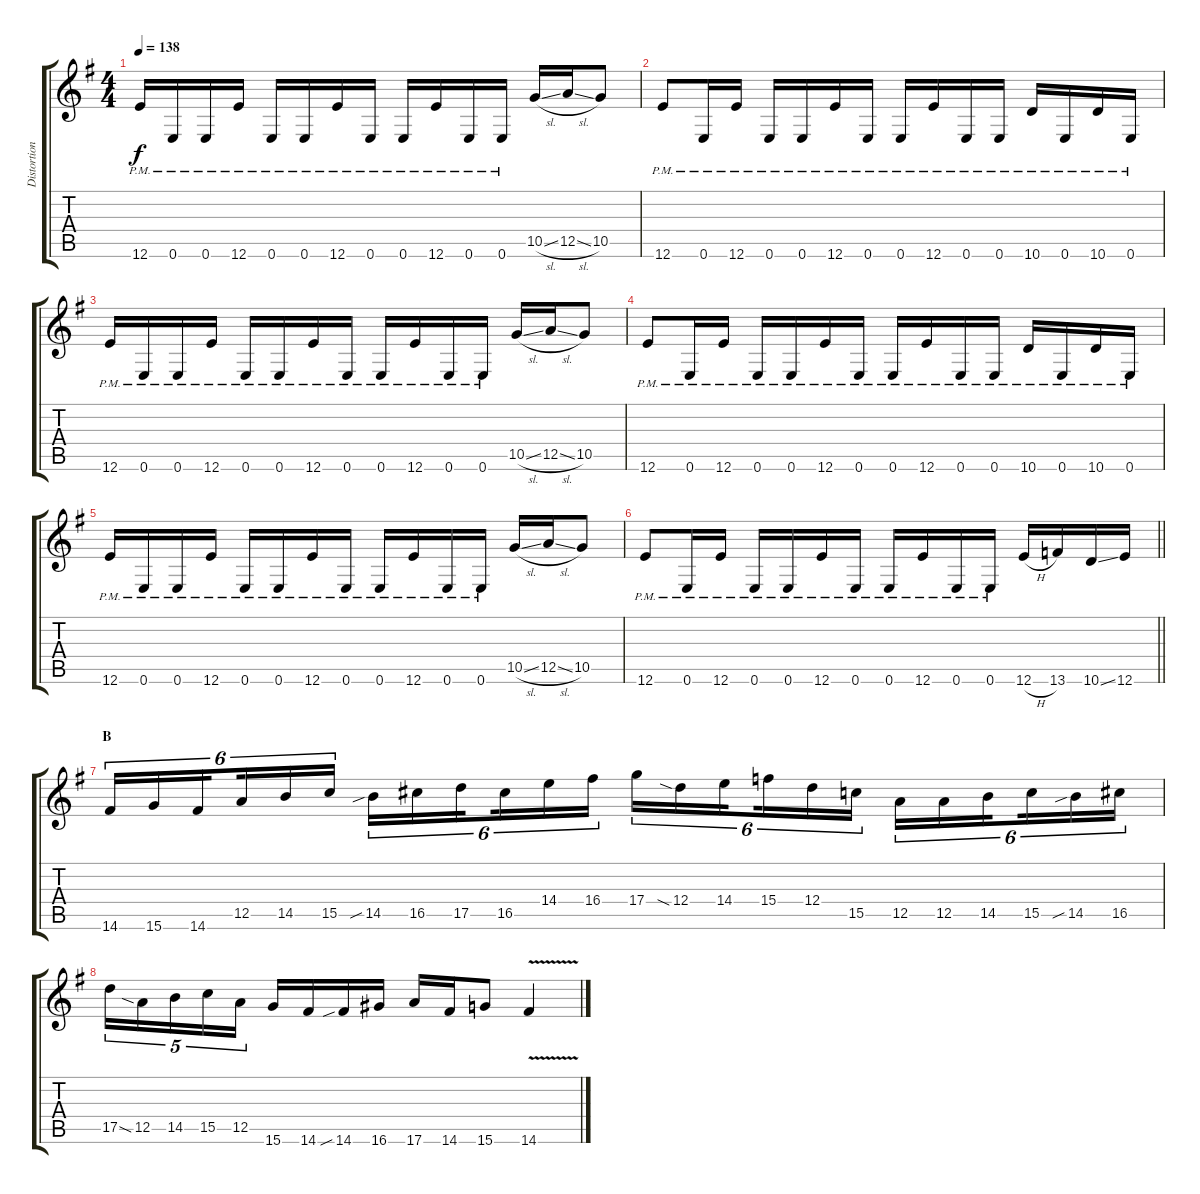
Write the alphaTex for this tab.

\track ("Distortion 3" "Distortion") {instrument distortionguitar}
\staff {score tabs}
\tuning (E4 B3 G3 D3 A2 E2) {hide}
\ts (4 4)
\tempo 138
\clef g2
\ks g
12.6{pm}.16{dy f} 0.6{pm}.16 0.6{pm}.16 12.6{pm}.16 0.6{pm}.16 0.6{pm}.16 12.6{pm}.16 0.6{pm}.16 0.6{pm}.16 12.6{pm}.16 0.6{pm}.16 0.6{pm}.16 10.5{sl}.16 12.5{sl}.16 10.5.8 |
12.6{pm}.8 0.6{pm}.16 12.6{pm}.16 0.6{pm}.16 0.6{pm}.16 12.6{pm}.16 0.6{pm}.16 0.6{pm}.16 12.6{pm}.16 0.6{pm}.16 0.6{pm}.16 10.6{pm}.16 0.6{pm}.16 10.6{pm}.16 0.6{pm}.16 |
12.6{pm}.16 0.6{pm}.16 0.6{pm}.16 12.6{pm}.16 0.6{pm}.16 0.6{pm}.16 12.6{pm}.16 0.6{pm}.16 0.6{pm}.16 12.6{pm}.16 0.6{pm}.16 0.6{pm}.16 10.5{sl}.16 12.5{sl}.16 10.5.8 |
12.6{pm}.8 0.6{pm}.16 12.6{pm}.16 0.6{pm}.16 0.6{pm}.16 12.6{pm}.16 0.6{pm}.16 0.6{pm}.16 12.6{pm}.16 0.6{pm}.16 0.6{pm}.16 10.6{pm}.16 0.6{pm}.16 10.6{pm}.16 0.6{pm}.16 |
12.6{pm}.16 0.6{pm}.16 0.6{pm}.16 12.6{pm}.16 0.6{pm}.16 0.6{pm}.16 12.6{pm}.16 0.6{pm}.16 0.6{pm}.16 12.6{pm}.16 0.6{pm}.16 0.6{pm}.16 10.5{sl}.16 12.5{sl}.16 10.5.8 |
\barLineRight lightlight
12.6{pm}.8 0.6{pm}.16 12.6{pm}.16 0.6{pm}.16 0.6{pm}.16 12.6{pm}.16 0.6{pm}.16 0.6{pm}.16 12.6{pm}.16 0.6{pm}.16 0.6{pm}.16 12.6{h}.16 13.6.16 10.6{ss}.16 12.6.16 |
\section ("" "B")
14.6.16{tu (6 4)} 15.6.16{tu (6 4)} 14.6.16{tu (6 4) beam splitsecondary} 12.5.16{tu (6 4)} 14.5.16{tu (6 4)} 15.5.16{tu (6 4)} 14.5{sib}.16{tu (6 4)} 16.5.16{tu (6 4)} 17.5.16{tu (6 4) beam splitsecondary} 16.5.16{tu (6 4)} 14.4.16{tu (6 4)} 16.4.16{tu (6 4)} 17.4.16{tu (6 4)} 12.4{sia}.16{tu (6 4)} 14.4.16{tu (6 4) beam splitsecondary} 15.4.16{tu (6 4)} 12.4.16{tu (6 4)} 15.5.16{tu (6 4)} 12.5.16{tu (6 4)} 12.5.16{tu (6 4)} 14.5.16{tu (6 4) beam splitsecondary} 15.5.16{tu (6 4)} 14.5{sib}.16{tu (6 4)} 16.5.16{tu (6 4)} |
17.5.16{tu (5 4)} 12.5{sia}.16{tu (5 4)} 14.5.16{tu (5 4)} 15.5.16{tu (5 4)} 12.5.16{tu (5 4)} 15.6.16 14.6.16 14.6{sib}.16 16.6.16 17.6.16 14.6.16 15.6.8 14.6{v}.4
